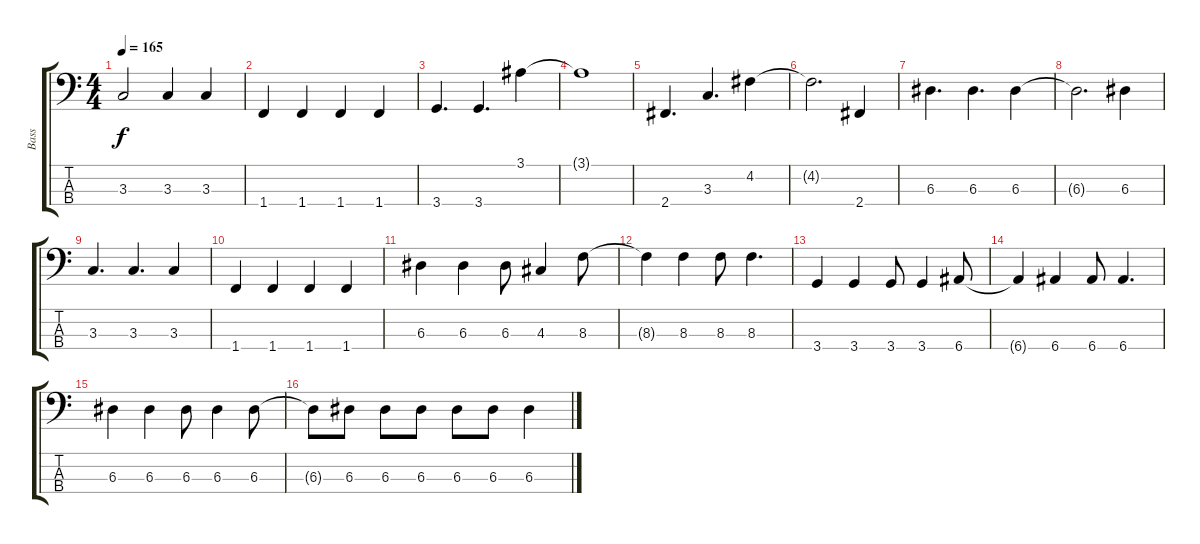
\track ("Bass" "Bass") {instrument electricbassfinger}
\staff {score tabs}
\tuning (G2 D2 A1 E1) {hide}
\ts (4 4)
\tempo 165
\clef f4
\ks c
3.3.2{dy f} 3.3.4 3.3.4 |
1.4.4 1.4.4 1.4.4 1.4.4 |
3.4.4{d} 3.4.4{d} 3.1.4 |
3.1{t}.1 |
2.4.4{d} 3.3.4{d} 4.2.4 |
4.2{t}.2{d} 2.4.4 |
6.3.4{d} 6.3.4{d} 6.3.4 |
6.3{t}.2{d} 6.3.4 |
3.3.4{d} 3.3.4{d} 3.3.4 |
1.4.4 1.4.4 1.4.4 1.4.4 |
6.3.4 6.3.4 6.3.8 4.3.4 8.3.8 |
8.3{t}.4 8.3.4 8.3.8 8.3.4{d} |
3.4.4 3.4.4 3.4.8 3.4.4 6.4.8 |
6.4{t}.4 6.4.4 6.4.8 6.4.4{d} |
6.3.4 6.3.4 6.3.8 6.3.4 6.3.8 |
6.3{t}.8 6.3.8 6.3.8 6.3.8 6.3.8 6.3.8 6.3.4
